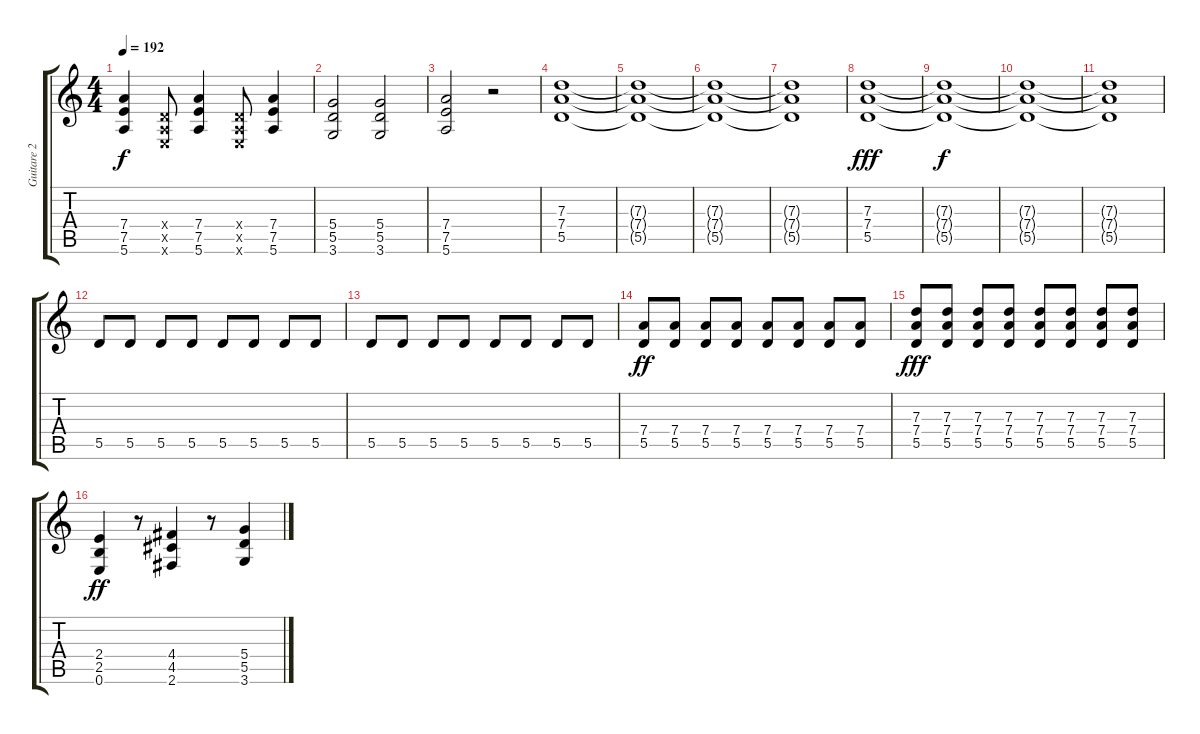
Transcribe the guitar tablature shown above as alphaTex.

\track ("Guitare 2" "Guitare 2") {instrument distortionguitar}
\staff {score tabs}
\tuning (E4 B3 G3 D3 A2 E2) {hide}
\ts (4 4)
\tempo 192
\clef g2
\ks c
(7.4 7.5 5.6).4{dy f} (0.4{x} 0.5{x} 0.6{x}).8 (7.4 7.5 5.6).4 (0.4{x} 0.5{x} 0.6{x}).8 (7.4 7.5 5.6).4 |
(5.4 5.5 3.6).2 (5.4 5.5 3.6).2 |
(7.4 7.5 5.6).2 r.2 |
(7.3 7.4 5.5).1 |
(7.3{t} 7.4{t} 5.5{t}).1 |
(7.3{t} 7.4{t} 5.5{t}).1 |
(7.3{t} 7.4{t} 5.5{t}).1 |
(7.3 7.4 5.5).1{dy fff} |
(7.3{t} 7.4{t} 5.5{t}).1{dy f} |
(7.3{t} 7.4{t} 5.5{t}).1 |
(7.3{t} 7.4{t} 5.5{t}).1 |
5.5.8 5.5.8 5.5.8 5.5.8 5.5.8 5.5.8 5.5.8 5.5.8 |
5.5.8 5.5.8 5.5.8 5.5.8 5.5.8 5.5.8 5.5.8 5.5.8 |
(7.4 5.5).8{dy ff} (7.4 5.5).8 (7.4 5.5).8 (7.4 5.5).8 (7.4 5.5).8 (7.4 5.5).8 (7.4 5.5).8 (7.4 5.5).8 |
(7.3 7.4 5.5).8{dy fff} (7.3 7.4 5.5).8 (7.3 7.4 5.5).8 (7.3 7.4 5.5).8 (7.3 7.4 5.5).8 (7.3 7.4 5.5).8 (7.3 7.4 5.5).8 (7.3 7.4 5.5).8 |
(2.4 2.5 0.6).4{dy ff} r.8 (4.4 4.5 2.6).4 r.8 (5.4 5.5 3.6).4
